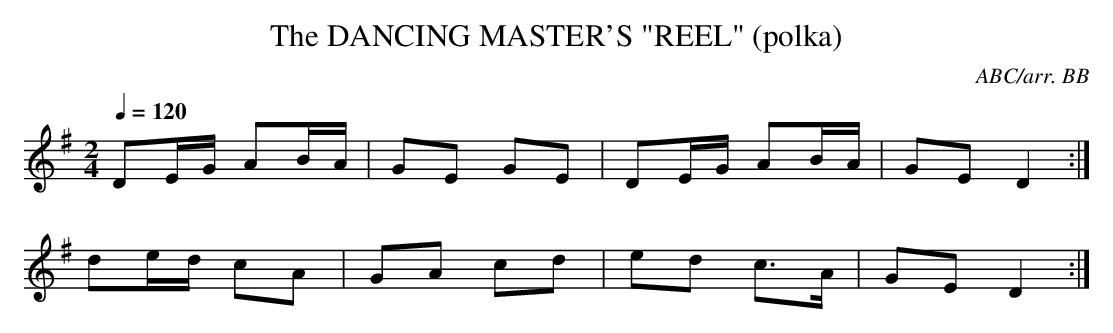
X:1
T:DANCING MASTER'S "REEL" (polka), The
C:ABC/arr. BB
Q:1/4=120
L:1/8
M:2/4
K:G
DE/G/ AB/A/|GE GE|DE/G/ AB/A/|GE D2:|
de/d/ cA|GA cd|ed c>A|GE D2:|
